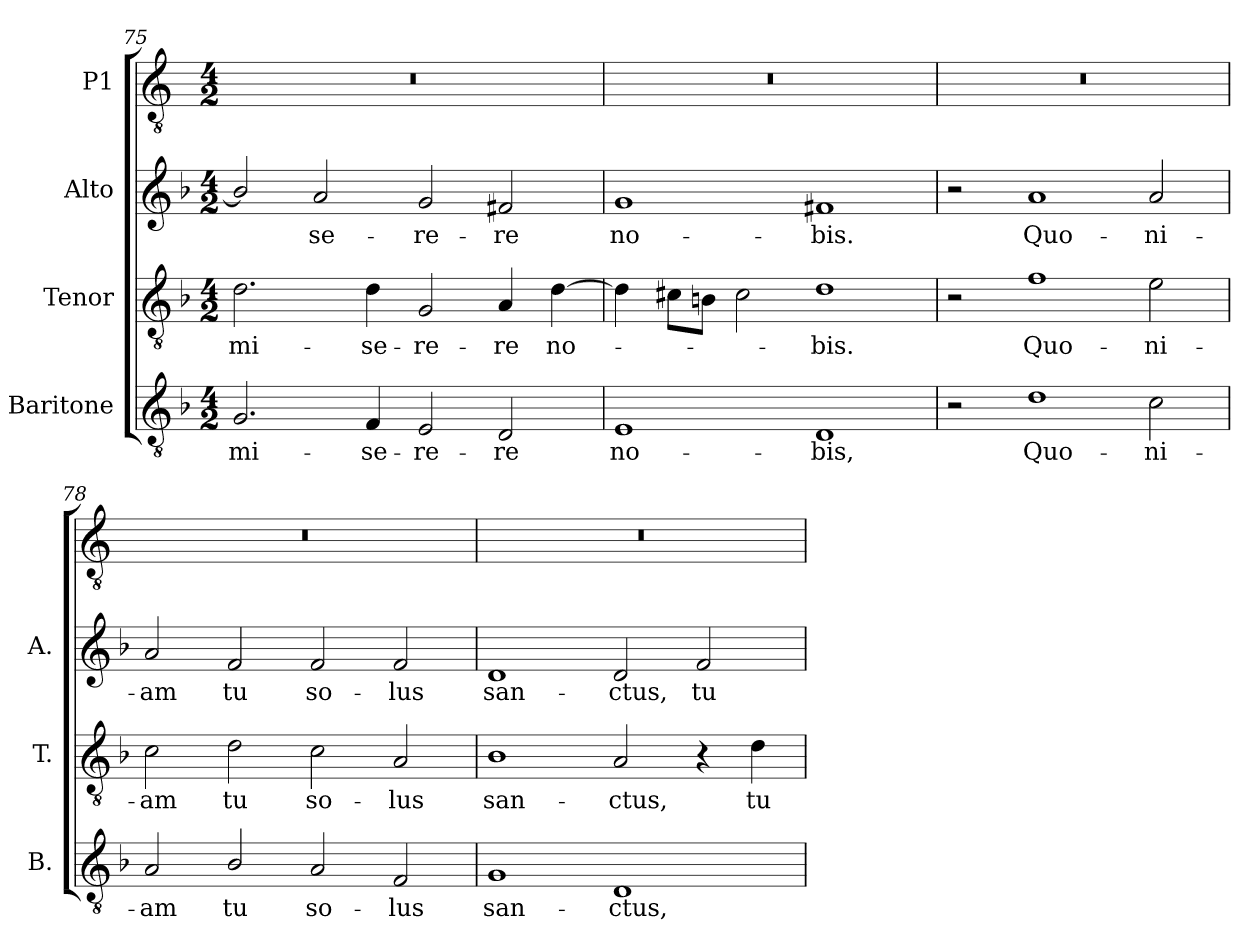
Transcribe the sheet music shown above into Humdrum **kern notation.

**kern	**text	**kern	**text	**kern	**text	**kern
*part4	*part4	*part3	*part3	*part2	*part2	*part1
*staff4	*staff4	*staff3	*staff3	*staff2	*staff2	*staff1
*I"Baritone	*	*I"Tenor	*	*I"Alto	*	*I"P1
*I'B.	*	*I'T.	*	*I'A.	*	*
*clefGv2	*	*clefGv2	*	*clefG2	*	*clefGv2
*ITrd7c12	*	*ITrd7c12	*	*	*	*ITrd7c12
*k[b-]	*	*k[b-]	*	*k[b-]	*	*k[]
*F:	*	*F:	*	*F:	*	*C:
*M4/2	*	*M4/2	*	*M4/2	*	*M4/2
=75	=75	=75	=75	=75	=75	=75
!	!LO:LY:b:color=#000000	!	!	!	!	!
!	!	!	!LO:LY:b:color=#000000	!	!	!LO:N:vis=1
2.GGi/	mi-	2.Di\	mi-	2b-i/]	.	0r
!	!	!	!	!	!LO:LY:b:color=#000000	!
.	.	.	.	2ai/	-se-	.
!	!LO:LY:b:color=#000000	!	!	!	!	!
!	!	!	!LO:LY:b:color=#000000	!	!	!
4FFi/	-se-	4Di\	-se-	.	.	.
!	!LO:LY:b:color=#000000	!	!	!	!	!
!	!	!	!LO:LY:b:color=#000000	!	!	!
!	!	!	!	!	!LO:LY:b:color=#000000	!
2EEi/	-re-	2GGi/	-re-	2gi/	-re-	.
!	!LO:LY:b:color=#000000	!	!	!	!	!
!	!	!	!LO:LY:b:color=#000000	!	!	!
!	!	!	!	!	!LO:LY:b:color=#000000	!
2DDi/	-re	4AAi/	-re	2f#Xi/	-re	.
!	!	!	!LO:LY:b:color=#000000	!	!	!
.	.	[4Di\	no-	.	.	.
=76	=76	=76	=76	=76	=76	=76
!	!LO:LY:b:color=#000000	!	!	!	!	!
!	!	!	!	!	!LO:LY:b:color=#000000	!LO:N:vis=1
1EEi	no-	4Di\]	.	1gi	no-	0r
.	.	8C#Xi\L	.	.	.	.
.	.	8BBni\J	.	.	.	.
.	.	2C#i\	.	.	.	.
!	!LO:LY:b:color=#000000	!	!	!	!	!
!	!	!	!LO:LY:b:color=#000000	!	!	!
!	!	!	!	!	!LO:LY:b:color=#000000	!
1DDi	-bis,	1Di	-bis.	1f#Xi	-bis.	.
=77	=77	=77	=77	=77	=77	=77
!	!	!	!	!	!	!LO:N:vis=1
2r	.	2r	.	2r	.	0r
!	!LO:LY:b:color=#000000	!	!	!	!	!
!	!	!	!LO:LY:b:color=#000000	!	!	!
!	!	!	!	!	!LO:LY:b:color=#000000	!
1Di	Quo-	1Fi	Quo-	1ai	Quo-	.
!	!LO:LY:b:color=#000000	!	!	!	!	!
!	!	!	!LO:LY:b:color=#000000	!	!	!
!	!	!	!	!	!LO:LY:b:color=#000000	!
2Ci\	-ni-	2Ei\	-ni-	2ai/	-ni-	.
=78	=78	=78	=78	=78	=78	=78
!	!LO:LY:b:color=#000000	!	!	!	!	!
!	!	!	!LO:LY:b:color=#000000	!	!	!
!	!	!	!	!	!LO:LY:b:color=#000000	!LO:N:vis=1
2AAi/	-am	2Ci\	-am	2ai/	-am	0r
!	!LO:LY:b:color=#000000	!	!	!	!	!
!	!	!	!LO:LY:b:color=#000000	!	!	!
!	!	!	!	!	!LO:LY:b:color=#000000	!
2BB-i/	tu	2Di\	tu	2fi/	tu	.
!	!LO:LY:b:color=#000000	!	!	!	!	!
!	!	!	!LO:LY:b:color=#000000	!	!	!
!	!	!	!	!	!LO:LY:b:color=#000000	!
2AAi/	so-	2Ci\	so-	2fi/	so-	.
!	!LO:LY:b:color=#000000	!	!	!	!	!
!	!	!	!LO:LY:b:color=#000000	!	!	!
!	!	!	!	!	!LO:LY:b:color=#000000	!
2FFi/	-lus	2AAi/	-lus	2fi/	-lus	.
!!LO:LB:g=z
=79	=79	=79	=79	=79	=79	=79
!	!LO:LY:b:color=#000000	!	!	!	!	!
!	!	!	!LO:LY:b:color=#000000	!	!	!
!	!	!	!	!	!LO:LY:b:color=#000000	!LO:N:vis=1
1GGi	san-	1BB-i	san-	1di	san-	0r
!	!LO:LY:b:color=#000000	!	!	!	!	!
!	!	!	!LO:LY:b:color=#000000	!	!	!
!	!	!	!	!	!LO:LY:b:color=#000000	!
1DDi	-ctus,	2AAi/	-ctus,	2di/	-ctus,	.
!	!	!	!	!	!LO:LY:b:color=#000000	!
.	.	4r	.	2fi/	tu	.
!	!	!	!LO:LY:b:color=#000000	!	!	!
.	.	4Di\	tu	.	.	.
=	=	=	=	=	=	=
*-	*-	*-	*-	*-	*-	*-
